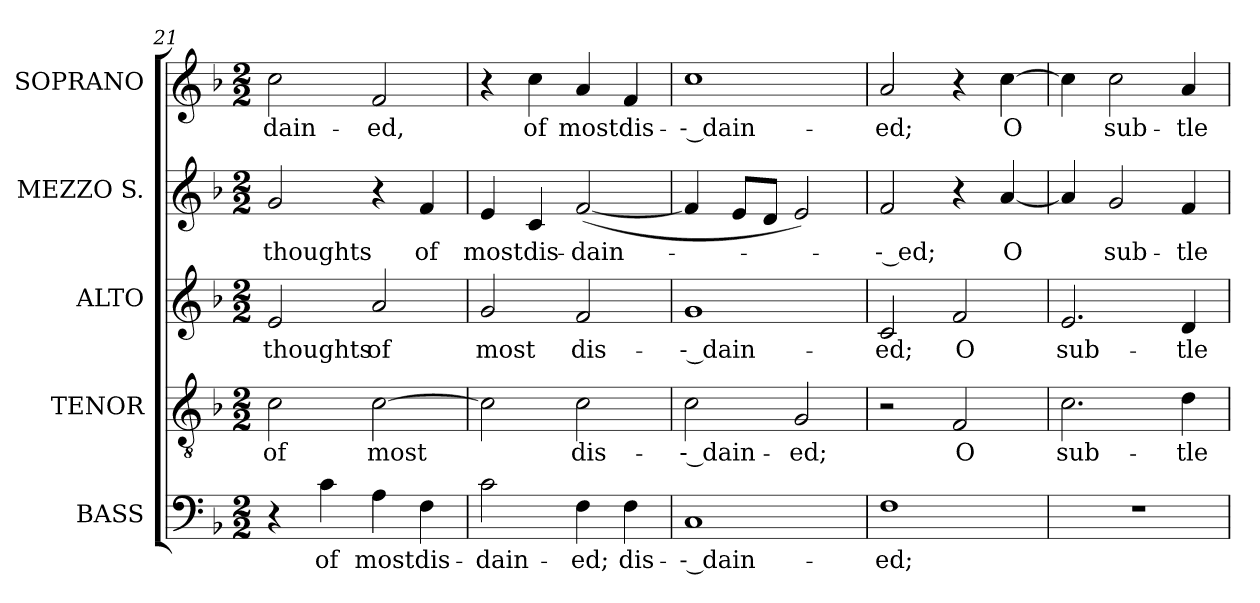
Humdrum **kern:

**kern	**text	**kern	**text	**kern	**text	**kern	**text	**kern	**text
*part5	*part5	*part4	*part4	*part3	*part3	*part2	*part2	*part1	*part1
*staff5	*staff5	*staff4	*staff4	*staff3	*staff3	*staff2	*staff2	*staff1	*staff1
*I"BASS	*	*I"TENOR	*	*I"ALTO	*	*I"MEZZO  S.	*	*I"SOPRANO	*
*I'B.	*	*I'T.	*	*I'A.	*	*I'M-S.	*	*I'S.	*
*clefF4	*	*clefGv2	*	*clefG2	*	*clefG2	*	*clefG2	*
*	*	*ITrd7c12	*	*	*	*	*	*	*
*k[b-]	*	*k[b-]	*	*k[b-]	*	*k[b-]	*	*k[b-]	*
*F:	*	*F:	*	*F:	*	*F:	*	*F:	*
*M2/2	*	*M2/2	*	*M2/2	*	*M2/2	*	*M2/2	*
=21	=21	=21	=21	=21	=21	=21	=21	=21	=21
!	!	!	!LO:LY:b:color=#000000	!	!	!	!	!	!
!	!	!	!	!	!LO:LY:b:color=#000000	!	!	!	!
!	!	!	!	!	!	!	!LO:LY:b:color=#000000	!	!
!	!	!	!	!	!	!	!	!	!LO:LY:b:color=#000000
4r	.	2Ci\	of	2ei/	thoughts	2gi/	thoughts	2cci\	-dain-
!	!LO:LY:b:color=#000000	!	!	!	!	!	!	!	!
4ci\	of	.	.	.	.	.	.	.	.
!	!LO:LY:b:color=#000000	!	!	!	!	!	!	!	!
!	!	!	!LO:LY:b:color=#000000	!	!	!	!	!	!
!	!	!	!	!	!LO:LY:b:color=#000000	!	!	!	!
!	!	!	!	!	!	!	!	!	!LO:LY:b:color=#000000
4Ai\	most	[2Ci\	most	2ai/	of	4r	.	2fi/	-ed,
!	!LO:LY:b:color=#000000	!	!	!	!	!	!	!	!
!	!	!	!	!	!	!	!LO:LY:b:color=#000000	!	!
4Fi\	dis-	.	.	.	.	4fi/	of	.	.
=22	=22	=22	=22	=22	=22	=22	=22	=22	=22
!	!LO:LY:b:color=#000000	!	!	!	!	!	!	!	!
!	!	!	!	!	!LO:LY:b:color=#000000	!	!	!	!
!	!	!	!	!	!	!	!LO:LY:b:color=#000000	!	!
2ci\	-dain-	2Ci\]	.	2gi/	most	4ei/	most	4r	.
!	!	!	!	!	!	!	!LO:LY:b:color=#000000	!	!
!	!	!	!	!	!	!	!	!	!LO:LY:b:color=#000000
.	.	.	.	.	.	4ci/	dis-	4cci\	of
!	!LO:LY:b:color=#000000	!	!	!	!	!	!	!	!
!	!	!	!LO:LY:b:color=#000000	!	!	!	!	!	!
!	!	!	!	!	!LO:LY:b:color=#000000	!	!	!	!
!	!	!	!	!	!	!	!LO:LY:b:color=#000000	!	!
!	!	!	!	!	!	!	!	!	!LO:LY:b:color=#000000
4Fi\	-ed;	2Ci\	dis-	2fi/	dis-	([2fi/	-dain-	4ai/	most
!	!LO:LY:b:color=#000000	!	!	!	!	!	!	!	!
!	!	!	!	!	!	!	!	!	!LO:LY:b:color=#000000
4Fi\	dis-	.	.	.	.	.	.	4fi/	dis-
!!LO:LB:g=z
=23	=23	=23	=23	=23	=23	=23	=23	=23	=23
!	!LO:LY:b:color=#000000	!	!	!	!	!	!	!	!
!	!	!	!LO:LY:b:color=#000000	!	!	!	!	!	!
!	!	!	!	!	!LO:LY:b:color=#000000	!	!	!	!
!	!	!	!	!	!	!	!	!	!LO:LY:b:color=#000000
1Ci	-- dain-	2Ci\	-- dain-	1gi	-- dain-	4fi/]	.	1cci	-- dain-
.	.	.	.	.	.	8ei/L	.	.	.
.	.	.	.	.	.	8di/J	.	.	.
!	!	!	!LO:LY:b:color=#000000	!	!	!	!	!	!
.	.	2GGi/	-ed;	.	.	2ei/)	.	.	.
=24	=24	=24	=24	=24	=24	=24	=24	=24	=24
!	!LO:LY:b:color=#000000	!	!	!	!	!	!	!	!
!	!	!	!	!	!LO:LY:b:color=#000000	!	!	!	!
!	!	!	!	!	!	!	!LO:LY:b:color=#000000	!	!
!	!	!	!	!	!	!	!	!	!LO:LY:b:color=#000000
1Fi	-ed;	2r	.	2ci/	-ed;	2fi/	-- ed;	2ai/	-ed;
!	!	!	!LO:LY:b:color=#000000	!	!	!	!	!	!
!	!	!	!	!	!LO:LY:b:color=#000000	!	!	!	!
.	.	2FFi/	O	2fi/	O	4r	.	4r	.
!	!	!	!	!	!	!	!LO:LY:b:color=#000000	!	!
!	!	!	!	!	!	!	!	!	!LO:LY:b:color=#000000
.	.	.	.	.	.	[4ai/	O	[4cci\	O
=25	=25	=25	=25	=25	=25	=25	=25	=25	=25
!	!	!	!LO:LY:b:color=#000000	!	!	!	!	!	!
!	!	!	!	!	!LO:LY:b:color=#000000	!	!	!	!
1r	.	2.Ci\	sub-	2.ei/	sub-	4ai/]	.	4cci\]	.
!	!	!	!	!	!	!	!LO:LY:b:color=#000000	!	!
!	!	!	!	!	!	!	!	!	!LO:LY:b:color=#000000
.	.	.	.	.	.	2gi/	sub-	2cci\	sub-
!	!	!	!LO:LY:b:color=#000000	!	!	!	!	!	!
!	!	!	!	!	!LO:LY:b:color=#000000	!	!	!	!
!	!	!	!	!	!	!	!LO:LY:b:color=#000000	!	!
!	!	!	!	!	!	!	!	!	!LO:LY:b:color=#000000
.	.	4Di\	-tle	4di/	-tle	4fi/	-tle	4ai/	-tle
=	=	=	=	=	=	=	=	=	=
*-	*-	*-	*-	*-	*-	*-	*-	*-	*-
